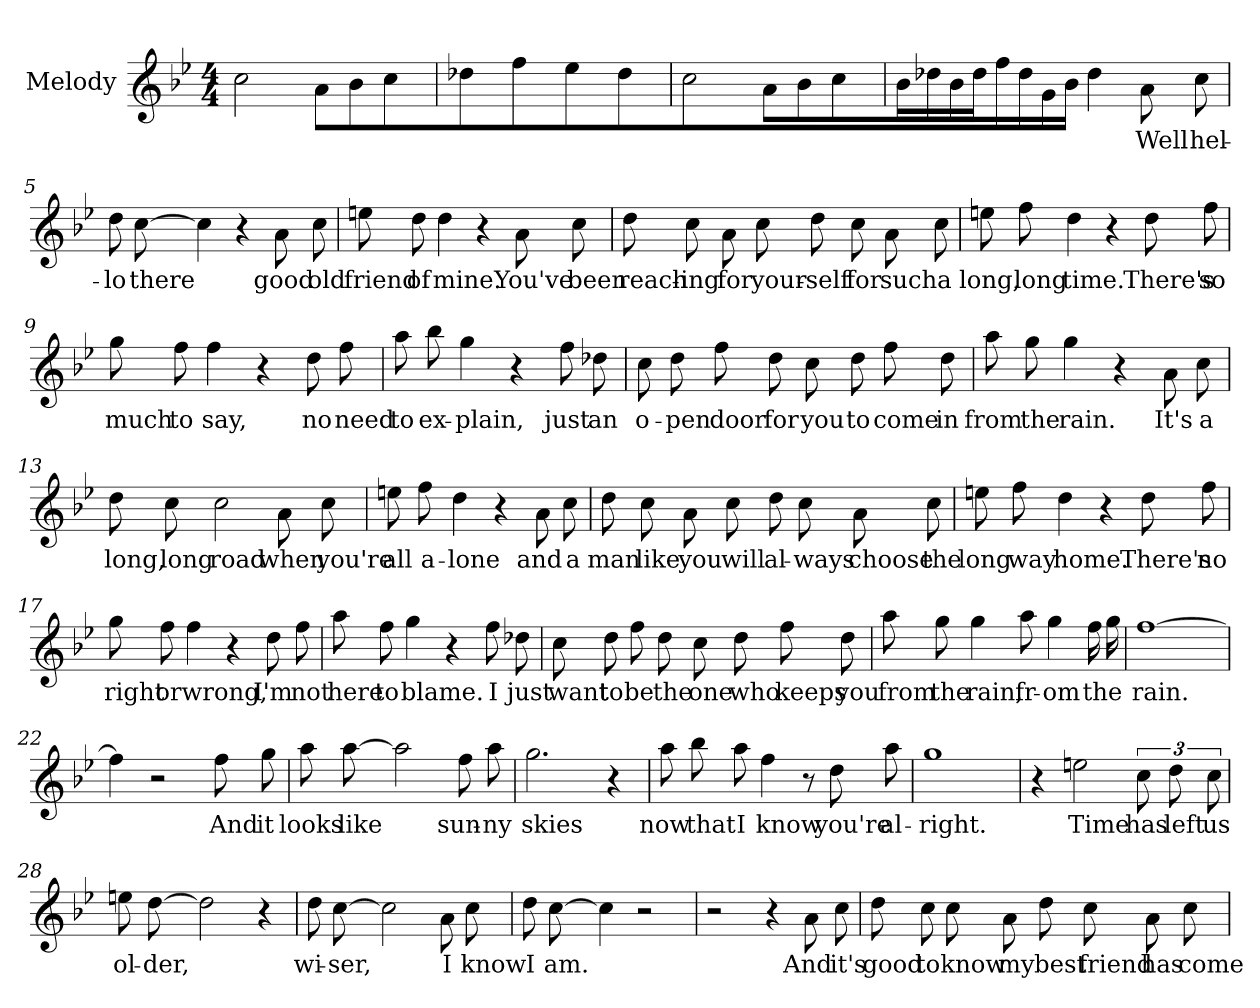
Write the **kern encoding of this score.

**kern	**text
*part1	*part1
*staff1	*staff1
*I"Melody	*
*I'Melody	*
*clefG2	*
*k[b-e-]	*
*M4/4	*
=1	=1
2cc\	.
8a/L	.
8b-/	.
4cc\	.
=2	=2
4dd-X\	.
4ff\	.
4ee-\	.
4dd-\	.
=3	=3
2cc\	.
8a/L	.
8b-/	.
4cc\	.
=4	=4
16b-\LL	.
16dd-X\J	.
16b-\J	.
16dd-\J	.
16ff\LL	.
16dd-\J	.
16g\J	.
16b-\J	.
4dd-\	.
8a\L	Well
8cc\	hel-
=5	=5
8dd\L	lo
[>8cc\	there
4cc\]	.
4r	.
8a\L	good
8cc\	old
!!LO:LB:g=z
=6	=6
8een\L	friend
8dd\	of
4dd\	mine.
4r	.
8a\L	You've
8cc\	been
=7	=7
8dd\L	reach-
8cc\	ing
8a\L	for
8cc\	your-
8dd\L	self
8cc\	for
8a\L	such
8cc\	a
!!LO:LB:g=z
=8	=8
8een\L	long,
8ff\	long
4dd\	time.
4r	.
8dd\L	There's
8ff\	so
=9	=9
8gg\L	much
8ff\	to
4ff\	say,
4r	.
8dd\L	no
8ff\	need
=10	=10
8aa\L	to
8bb-\	ex-
4gg\	plain,
4r	.
8ff\L	just
8dd-X\	an
!!LO:LB:g=z
=11	=11
8cc\L	o-
8dd\	pen
8ff\L	door
8dd\	for
8cc\L	you
8dd\	to
8ff\L	come
8dd\	in
=12	=12
8aa\L	from
8gg\	the
4gg\	rain.
4r	.
8a\L	It's
8cc\	a
=13	=13
8dd\L	long,
8cc\	long
2cc\	road
8a\L	when
8cc\	you're
!!LO:LB:g=z
=14	=14
8een\L	all
8ff\	a-
4dd\	lone
4r	.
8a\L	and
8cc\	a
=15	=15
8dd\L	man
8cc\	like
8a\L	you
8cc\	will
8dd\L	al-
8cc\	ways
8a\L	choose
8cc\	the
!!LO:LB:g=z
=16	=16
8een\L	long
8ff\	way
4dd\	home.
4r	.
8dd\L	There's
8ff\	no
=17	=17
8gg\L	right
8ff\	or
4ff\	wrong,
4r	.
8dd\L	I'm
8ff\	not
=18	=18
8aa\L	here
8ff\	to
4gg\	blame.
4r	.
8ff\L	I
8dd-X\	just
!!LO:LB:g=z
=19	=19
8cc\L	want
8dd\	to
8ff\L	be
8dd\	the
8cc\L	one
8dd\	who
8ff\L	keeps
8dd\	you
=20	=20
8aa\L	from
8gg\	the
4gg\	rain,
8aa\	fr-
4gg\	om
16ff\LL	the
16gg\J	.
=21	=21
[>1ff	rain.
=22	=22
4ff\]	.
2r	.
8ff\L	And
8gg\	it
!!LO:PB:g=z
=23	=23
8aa\L	looks
[>8aa\	like
2aa\]	.
8ff\L	sun-
8aa\	ny
=24	=24
2.gg\	skies
4r	.
=25	=25
8aa\L	now
8bb-\	that
8aa\	I
4ff\	know
8r	.
8dd\L	you're
8aa\	al-
=26	=26
1gg	right.
!!LO:LB:g=z
=27	=27
4r	.
2een\	Time
12cc\L	has
12dd\	left
12cc\	us
=28	=28
8een\L	ol-
[>8dd\	der,
2dd\]	.
4r	.
=29	=29
8dd\L	wi-
[>8cc\	ser,
2cc\]	.
8a\L	I
8cc\	know
=30	=30
8dd\L	I
[>8cc\	am.
4cc\]	.
2r	.
!!LO:LB:g=z
=31	=31
2r	.
4r	.
8a\L	And
8cc\	it's
=32	=32
8dd\L	good
8cc\	to
8cc\L	know
8a\	my
8dd\L	best
8cc\	friend
8a\L	has
8cc\	come
=	=
*-	*-
